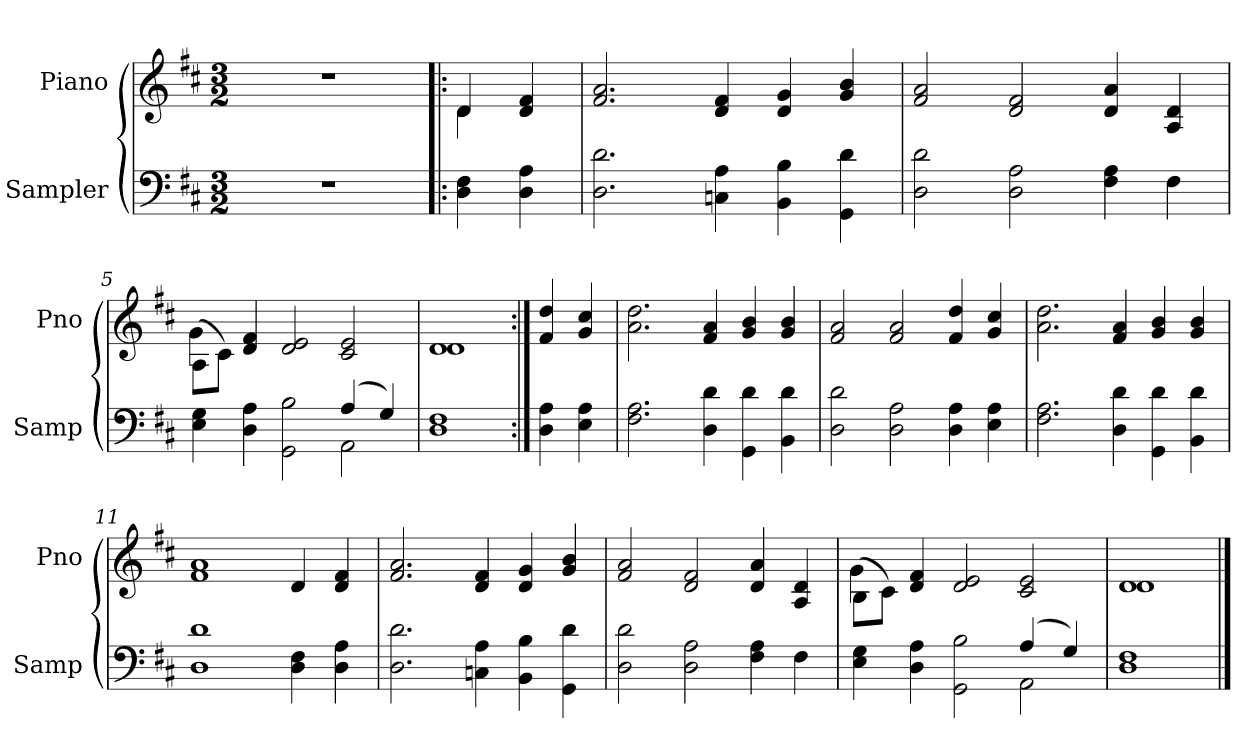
**kern	**kern
*part2	*part1
*staff2	*staff1
*I"Sampler	*I"Piano
*I'Samp	*I'Pno
*clefF4	*clefG2
*k[f#c#]	*k[f#c#]
*D:	*D:
*M3/2	*M3/2
=1	=1
1.r	1.r
=2!|:	=2!|:
*	*^
4D 4F#	4d/	4d
4D 4A	4d 4f#	4ryy
*	*v	*v
=3	=3
2.D 2.d	2.f# 2.a
4Cn 4A	4d 4f#
4BB 4B	4d 4g
4GG 4d	4g 4b
=4	=4
2D 2d	2f# 2a
2D 2A	2d 2f#
4F# 4A	4d 4a
4F#	4A 4d
=5	=5
*^	*^
4E 4G	1ryy	(8A\L	4g
.	.	8c#\J)	.
4D 4A	.	4d 4f#	1ryy
2GG 2B	.	2d 2e	.
(4A/	2AA	2c# 2e	.
4G/)	.	.	4ryy
*v	*v	*	*
=6	=6	=6
1D 1F#	1d\	1d
*	*v	*v
=7:|!	=7:|!
4D 4A	4f# 4dd
4E 4A	4g 4cc#
=8	=8
2.F# 2.A	2.a 2.dd
4D 4d	4f# 4a
4GG 4d	4g 4b
4BB 4d	4g 4b
=9	=9
2D 2d	2f# 2a
2D 2A	2f# 2a
4D 4A	4f# 4dd
4E 4A	4g 4cc#
=10	=10
2.F# 2.A	2.a 2.dd
4D 4d	4f# 4a
4GG 4d	4g 4b
4BB 4d	4g 4b
=11	=11
1D 1d	1f# 1a
4D 4F#	4d
4D 4A	4d 4f#
=12	=12
2.D 2.d	2.f# 2.a
4Cn 4A	4d 4f#
4BB 4B	4d 4g
4GG 4d	4g 4b
=13	=13
2D 2d	2f# 2a
2D 2A	2d 2f#
4F# 4A	4d 4a
4F#	4A 4d
=14	=14
*^	*^
4E 4G	1ryy	(8B\L	4g
.	.	8c#\J)	.
4D 4A	.	4d 4f#	1ryy
2GG 2B	.	2d 2e	.
(4A/	2AA	2c# 2e	.
4G/)	.	.	4ryy
*v	*v	*	*
=15	=15	=15
1D 1F#	1d/	1d
*	*v	*v
==	==
*-	*-
